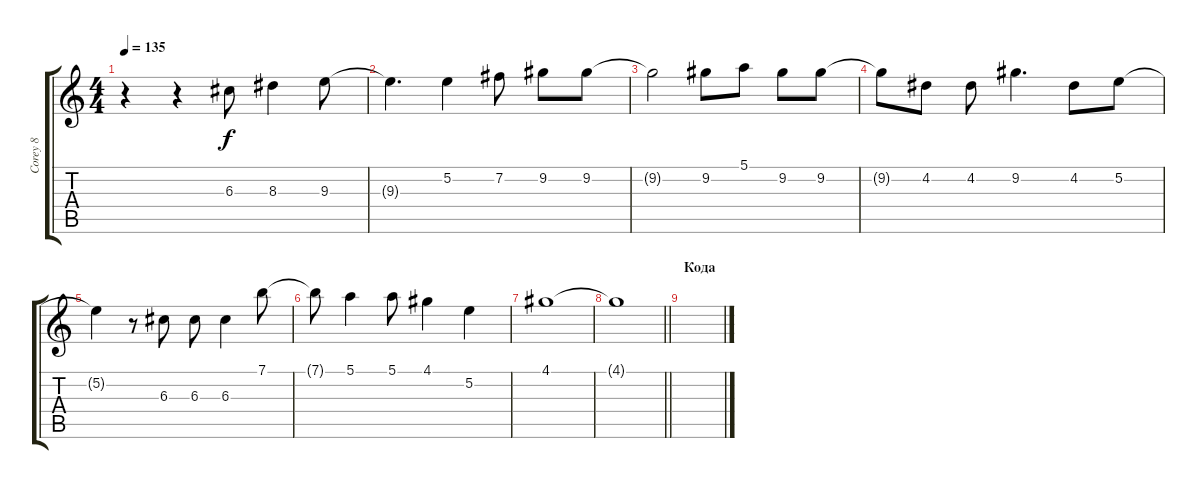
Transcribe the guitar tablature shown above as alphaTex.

\track ("Corey 8" "Corey 8") {instrument overdrivenguitar}
\staff {score tabs}
\tuning (E4 B3 G3 D3 A2 E2) {hide}
\ts (4 4)
\tempo 135
\clef g2
\ks c
r.4{dy f} r.4 6.3.8 8.3.4 9.3.8 |
9.3{t}.4{d} 5.2.4 7.2.8 9.2.8 9.2.8 |
9.2{t}.2 9.2.8 5.1.8 9.2.8 9.2.8 |
9.2{t}.8 4.2.8 4.2.8 9.2.4{d} 4.2.8 5.2.8 |
5.2{t}.4 r.8 6.3.8 6.3.8 6.3.4 7.1.8 |
7.1{t}.8 5.1.4 5.1.8 4.1.4 5.2.4 |
4.1.1 |
\barLineRight lightlight
4.1{t}.1 |
\section ("" "Кода")
